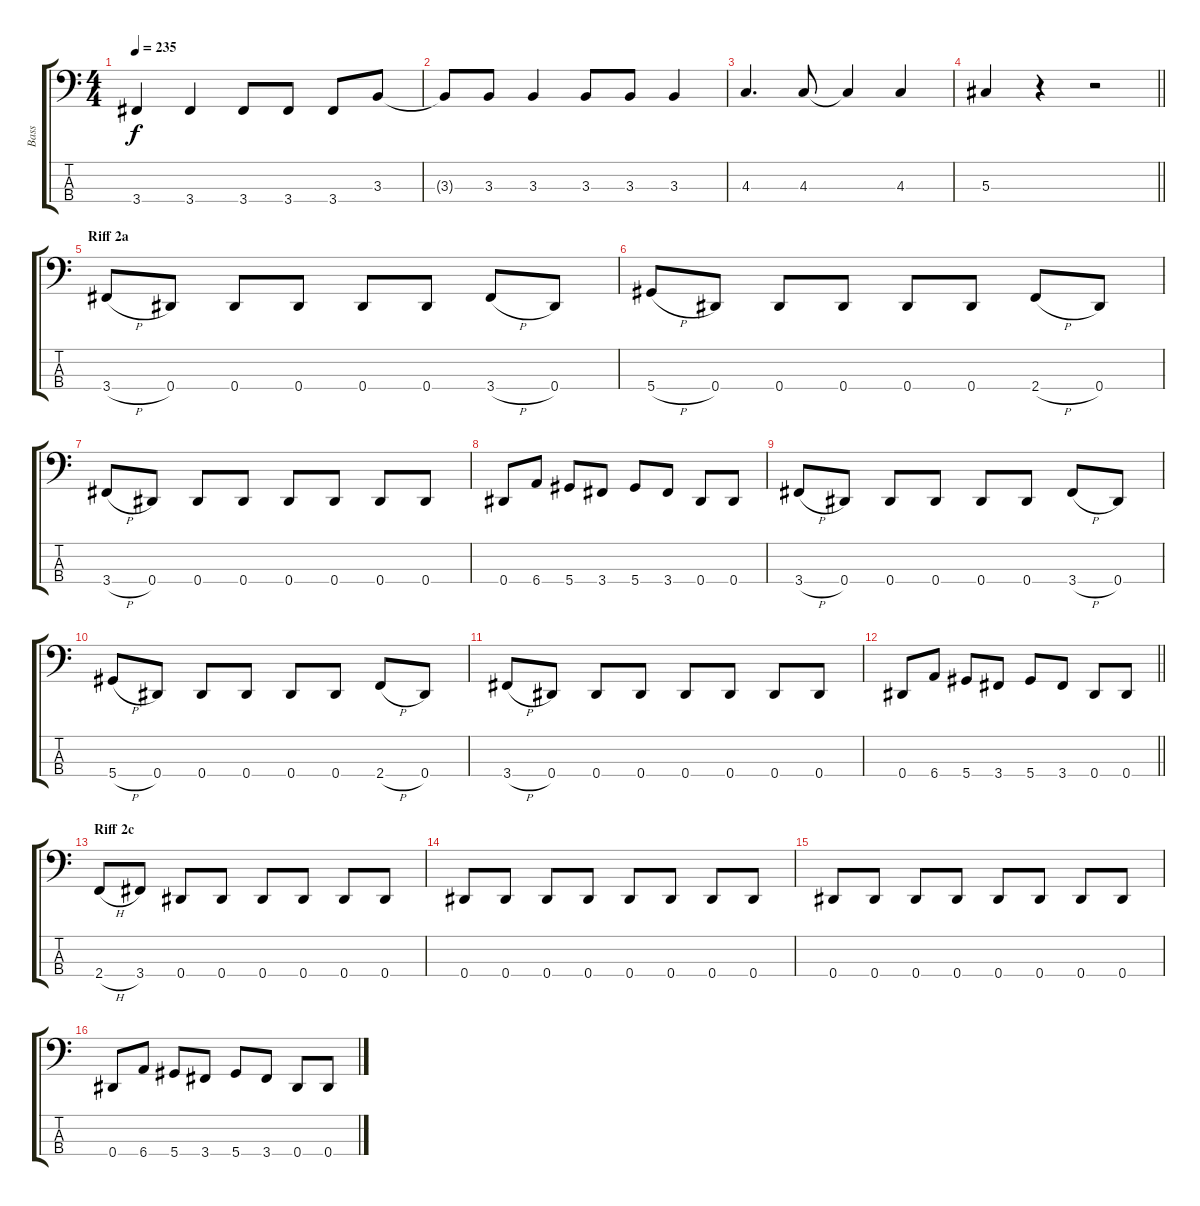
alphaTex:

\track ("Bass" "Bass") {instrument electricbassfinger}
\staff {score tabs}
\tuning (Gb2 Db2 Ab1 Eb1) {hide}
\ts (4 4)
\tempo 235
\clef f4
\ks aminor
3.4.4{dy f} 3.4.4 3.4.8 3.4.8 3.4.8 3.3.8 |
3.3{t}.8 3.3.8 3.3.4 3.3.8 3.3.8 3.3.4 |
4.3.4{d} 4.3.8 4.3{t}.4 4.3.4 |
\barLineRight lightlight
5.3.4 r.4 r.2 |
\section ("" "Riff 2a")
3.4{h}.8 0.4.8 0.4.8 0.4.8 0.4.8 0.4.8 3.4{h}.8 0.4.8 |
5.4{h}.8 0.4.8 0.4.8 0.4.8 0.4.8 0.4.8 2.4{h}.8 0.4.8 |
3.4{h}.8 0.4.8 0.4.8 0.4.8 0.4.8 0.4.8 0.4.8 0.4.8 |
0.4.8 6.4.8 5.4.8 3.4.8 5.4.8 3.4.8 0.4.8 0.4.8 |
3.4{h}.8 0.4.8 0.4.8 0.4.8 0.4.8 0.4.8 3.4{h}.8 0.4.8 |
5.4{h}.8 0.4.8 0.4.8 0.4.8 0.4.8 0.4.8 2.4{h}.8 0.4.8 |
3.4{h}.8 0.4.8 0.4.8 0.4.8 0.4.8 0.4.8 0.4.8 0.4.8 |
\barLineRight lightlight
0.4.8 6.4.8 5.4.8 3.4.8 5.4.8 3.4.8 0.4.8 0.4.8 |
\section ("" "Riff 2c")
2.4{h}.8 3.4.8 0.4.8 0.4.8 0.4.8 0.4.8 0.4.8 0.4.8 |
0.4.8 0.4.8 0.4.8 0.4.8 0.4.8 0.4.8 0.4.8 0.4.8 |
0.4.8 0.4.8 0.4.8 0.4.8 0.4.8 0.4.8 0.4.8 0.4.8 |
0.4.8 6.4.8 5.4.8 3.4.8 5.4.8 3.4.8 0.4.8 0.4.8
